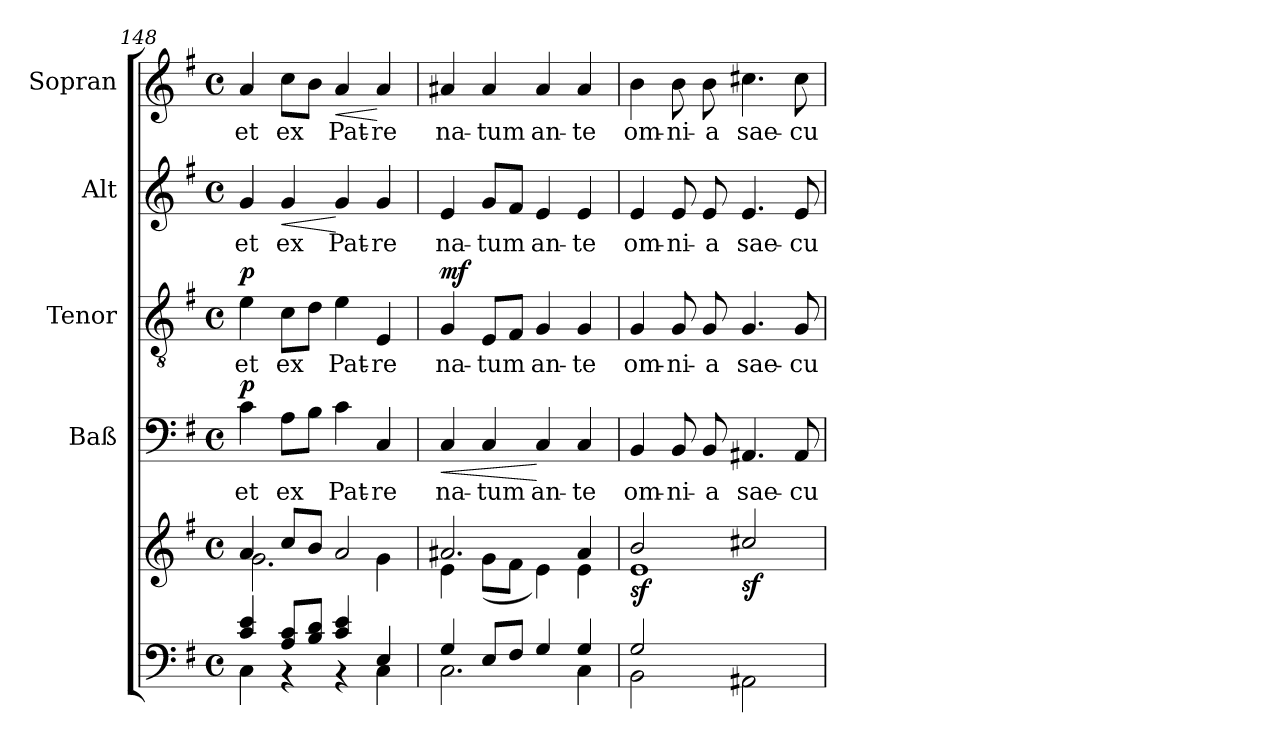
**kern	**kern	**dynam	**kern	**text	**dynam	**kern	**text	**dynam	**kern	**text	**dynam	**kern	**text	**dynam
*part5	*part5	*part5	*part4	*part4	*part4	*part3	*part3	*part3	*part2	*part2	*part2	*part1	*part1	*part1
*staff6	*staff5	*staff5/6	*staff4	*staff4	*staff4	*staff3	*staff3	*staff3	*staff2	*staff2	*staff2	*staff1	*staff1	*staff1
*	*	*	*I"Baß	*	*	*I"Tenor	*	*	*I"Alt	*	*	*I"Sopran	*	*
*	*	*	*I'Baß	*	*	*I'Ten	*	*	*I'Alt	*	*	*I'Sop	*	*
!!LO:PB:g=z
*clefF4	*clefG2	*	*clefF4	*	*	*clefGv2	*	*	*clefG2	*	*	*clefG2	*	*
*k[f#]	*k[f#]	*	*k[f#]	*	*	*k[f#]	*	*	*k[f#]	*	*	*k[f#]	*	*
*G:	*G:	*	*G:	*	*	*G:	*	*	*G:	*	*	*G:	*	*
*M4/4	*M4/4	*	*M4/4	*	*	*M4/4	*	*	*M4/4	*	*	*M4/4	*	*
*met(c)	*met(c)	*	*met(c)	*	*	*met(c)	*	*	*met(c)	*	*	*met(c)	*	*
=148	=148	=148	=148	=148	=148	=148	=148	=148	=148	=148	=148	=148	=148	=148
*^	*^	*	*	*	*	*	*	*	*	*	*	*	*	*
!	!	!	!	!	!	!LO:LY:b	!LO:DY:a	!	!LO:LY:b	!LO:DY:a	!	!LO:LY:b	!	!	!LO:LY:b	!
4c/ 4e/	4C\	4a/	2.g\	.	4c\	et	p	4e\	et	p	4g/	et	.	4a/	et	.
!	!	!	!	!	!	!LO:LY:b	!	!	!LO:LY:b	!	!	!LO:LY:b	!LO:HP:b	!	!LO:LY:b	!
8A/ 8c/L	4rBB	8cc/L	.	.	8A\L	ex	.	8c\L	ex	.	4g/	ex	<	8cc\L	ex	.
8B/ 8d/J	.	8b/J	.	.	8B\J	.	.	8d\J	.	.	.	.	.	8b\J	.	.
!	!	!	!	!	!	!LO:LY:b	!	!	!LO:LY:b	!	!	!LO:LY:b	!	!	!LO:LY:b	!LO:HP:b
4c/ 4e/	4rBB	2a/	.	.	4c\	Pat-	.	4e\	Pat-	.	4g/	Pat-	[	4a/	Pat-	<
!	!	!	!	!	!	!LO:LY:b	!	!	!LO:LY:b	!	!	!LO:LY:b	!	!	!LO:LY:b	!
4E/	4C\	.	4g\	.	4C/	-re	.	4E/	-re	.	4g/	-re	.	4a/	-re	[
=149	=149	=149	=149	=149	=149	=149	=149	=149	=149	=149	=149	=149	=149	=149	=149	=149
!	!	!	!	!	!	!LO:LY:b	!LO:HP:b	!	!LO:LY:b	!LO:DY:a	!	!LO:LY:b	!	!	!LO:LY:b	!
4G/	2.C\	2.a#X/	4e\	.	4C/	na-	<	4G/	na-	mf	4e/	na-	.	4a#X/	na-	.
!	!	!	!	!	!	!LO:LY:b	!	!	!LO:LY:b	!	!	!LO:LY:b	!	!	!LO:LY:b	!
8E/L	.	.	(>8g\L	.	4C/	-tum	.	8E/L	-tum	.	8g/L	-tum	.	4a#/	-tum	.
8F#/J	.	.	8f#\J	.	.	.	.	8F#/J	.	.	8f#/J	.	.	.	.	.
!	!	!	!	!	!	!LO:LY:b	!	!	!LO:LY:b	!	!	!LO:LY:b	!	!	!LO:LY:b	!
4G/	.	.	4e\)	.	4C/	an-	[	4G/	an-	.	4e/	an-	.	4a#/	an-	.
!	!	!	!	!	!	!LO:LY:b	!	!	!LO:LY:b	!	!	!LO:LY:b	!	!	!LO:LY:b	!
4G/	4C\	4a#/	4e\	.	4C/	-te	.	4G/	-te	.	4e/	-te	.	4a#/	-te	.
=150	=150	=150	=150	=150	=150	=150	=150	=150	=150	=150	=150	=150	=150	=150	=150	=150
!	!	!	!	!LO:DY:b	!	!LO:LY:b	!	!	!LO:LY:b	!	!	!LO:LY:b	!	!	!LO:LY:b	!
2G/	2BB\	2b/	1e	sf	4BB/	om-	.	4G/	om-	.	4e/	om-	.	4b\	om-	.
!	!	!	!	!	!	!LO:LY:b	!	!	!LO:LY:b	!	!	!LO:LY:b	!	!	!LO:LY:b	!
.	.	.	.	.	8BB/	-ni-	.	8G/	-ni-	.	8e/	-ni-	.	8b\	-ni-	.
!	!	!	!	!	!	!LO:LY:b	!	!	!LO:LY:b	!	!	!LO:LY:b	!	!	!LO:LY:b	!
.	.	.	.	.	8BB/	-a	.	8G/	-a	.	8e/	-a	.	8b\	-a	.
!	!	!	!	!LO:DY:b	!	!LO:LY:b	!	!	!LO:LY:b	!	!	!LO:LY:b	!	!	!LO:LY:b	!
2ryy	2AA#X\	2cc#X/	.	sf	4.AA#X/	sae-	.	4.G/	sae-	.	4.e/	sae-	.	4.cc#X\	sae-	.
!	!	!	!	!	!	!LO:LY:b	!	!	!LO:LY:b	!	!	!LO:LY:b	!	!	!LO:LY:b	!
.	.	.	.	.	8AA#/	-cu-	.	8G/	-cu-	.	8e/	-cu-	.	8cc#\	-cu-	.
*v	*v	*	*	*	*	*	*	*	*	*	*	*	*	*	*	*
*	*v	*v	*	*	*	*	*	*	*	*	*	*	*	*	*
=	=	=	=	=	=	=	=	=	=	=	=	=	=	=
*-	*-	*-	*-	*-	*-	*-	*-	*-	*-	*-	*-	*-	*-	*-
